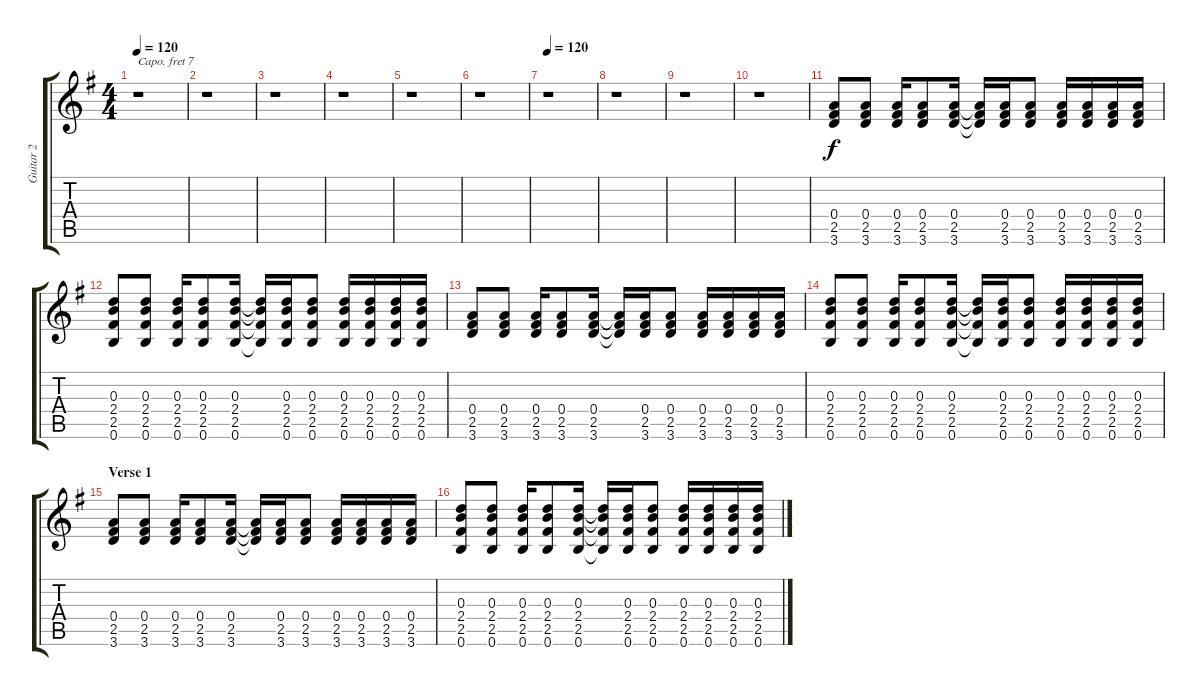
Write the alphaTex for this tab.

\track ("Guitar 2" "Guitar 2") {instrument acousticguitarsteel}
\staff {score tabs}
\capo 7
\tuning (E4 B3 G3 D3 A2 E2) {hide}
\ts (4 4)
\tempo 120
\tempo 104
\tempo 120
\clef g2
\ks g
r.1{dy f instrument acousticguitarsteel} |
r.1 |
r.1 |
r.1 |
r.1 |
r.1 |
\tempo 120
r.1 |
r.1 |
r.1 |
r.1 |
(0.4 2.5 3.6).8 (0.4 2.5 3.6).8 (0.4 2.5 3.6).16 (0.4 2.5 3.6).8 (0.4 2.5 3.6).16 (0.4{t} 2.5{t} 3.6{t}).16 (0.4 2.5 3.6).16 (0.4 2.5 3.6).8 (0.4 2.5 3.6).16 (0.4 2.5 3.6).16 (0.4 2.5 3.6).16 (0.4 2.5 3.6).16 |
(0.3 2.4 2.5 0.6).8 (0.3 2.4 2.5 0.6).8 (0.3 2.4 2.5 0.6).16 (0.3 2.4 2.5 0.6).8 (0.3 2.4 2.5 0.6).16 (0.3{t} 2.4{t} 2.5{t} 0.6{t}).16 (0.3 2.4 2.5 0.6).16 (0.3 2.4 2.5 0.6).8 (0.3 2.4 2.5 0.6).16 (0.3 2.4 2.5 0.6).16 (0.3 2.4 2.5 0.6).16 (0.3 2.4 2.5 0.6).16 |
(0.4 2.5 3.6).8 (0.4 2.5 3.6).8 (0.4 2.5 3.6).16 (0.4 2.5 3.6).8 (0.4 2.5 3.6).16 (0.4{t} 2.5{t} 3.6{t}).16 (0.4 2.5 3.6).16 (0.4 2.5 3.6).8 (0.4 2.5 3.6).16 (0.4 2.5 3.6).16 (0.4 2.5 3.6).16 (0.4 2.5 3.6).16 |
(0.3 2.4 2.5 0.6).8 (0.3 2.4 2.5 0.6).8 (0.3 2.4 2.5 0.6).16 (0.3 2.4 2.5 0.6).8 (0.3 2.4 2.5 0.6).16 (0.3{t} 2.4{t} 2.5{t} 0.6{t}).16 (0.3 2.4 2.5 0.6).16 (0.3 2.4 2.5 0.6).8 (0.3 2.4 2.5 0.6).16 (0.3 2.4 2.5 0.6).16 (0.3 2.4 2.5 0.6).16 (0.3 2.4 2.5 0.6).16 |
\section ("" "Verse 1")
(0.4 2.5 3.6).8 (0.4 2.5 3.6).8 (0.4 2.5 3.6).16 (0.4 2.5 3.6).8 (0.4 2.5 3.6).16 (0.4{t} 2.5{t} 3.6{t}).16 (0.4 2.5 3.6).16 (0.4 2.5 3.6).8 (0.4 2.5 3.6).16 (0.4 2.5 3.6).16 (0.4 2.5 3.6).16 (0.4 2.5 3.6).16 |
(0.3 2.4 2.5 0.6).8 (0.3 2.4 2.5 0.6).8 (0.3 2.4 2.5 0.6).16 (0.3 2.4 2.5 0.6).8 (0.3 2.4 2.5 0.6).16 (0.3{t} 2.4{t} 2.5{t} 0.6{t}).16 (0.3 2.4 2.5 0.6).16 (0.3 2.4 2.5 0.6).8 (0.3 2.4 2.5 0.6).16 (0.3 2.4 2.5 0.6).16 (0.3 2.4 2.5 0.6).16 (0.3 2.4 2.5 0.6).16
